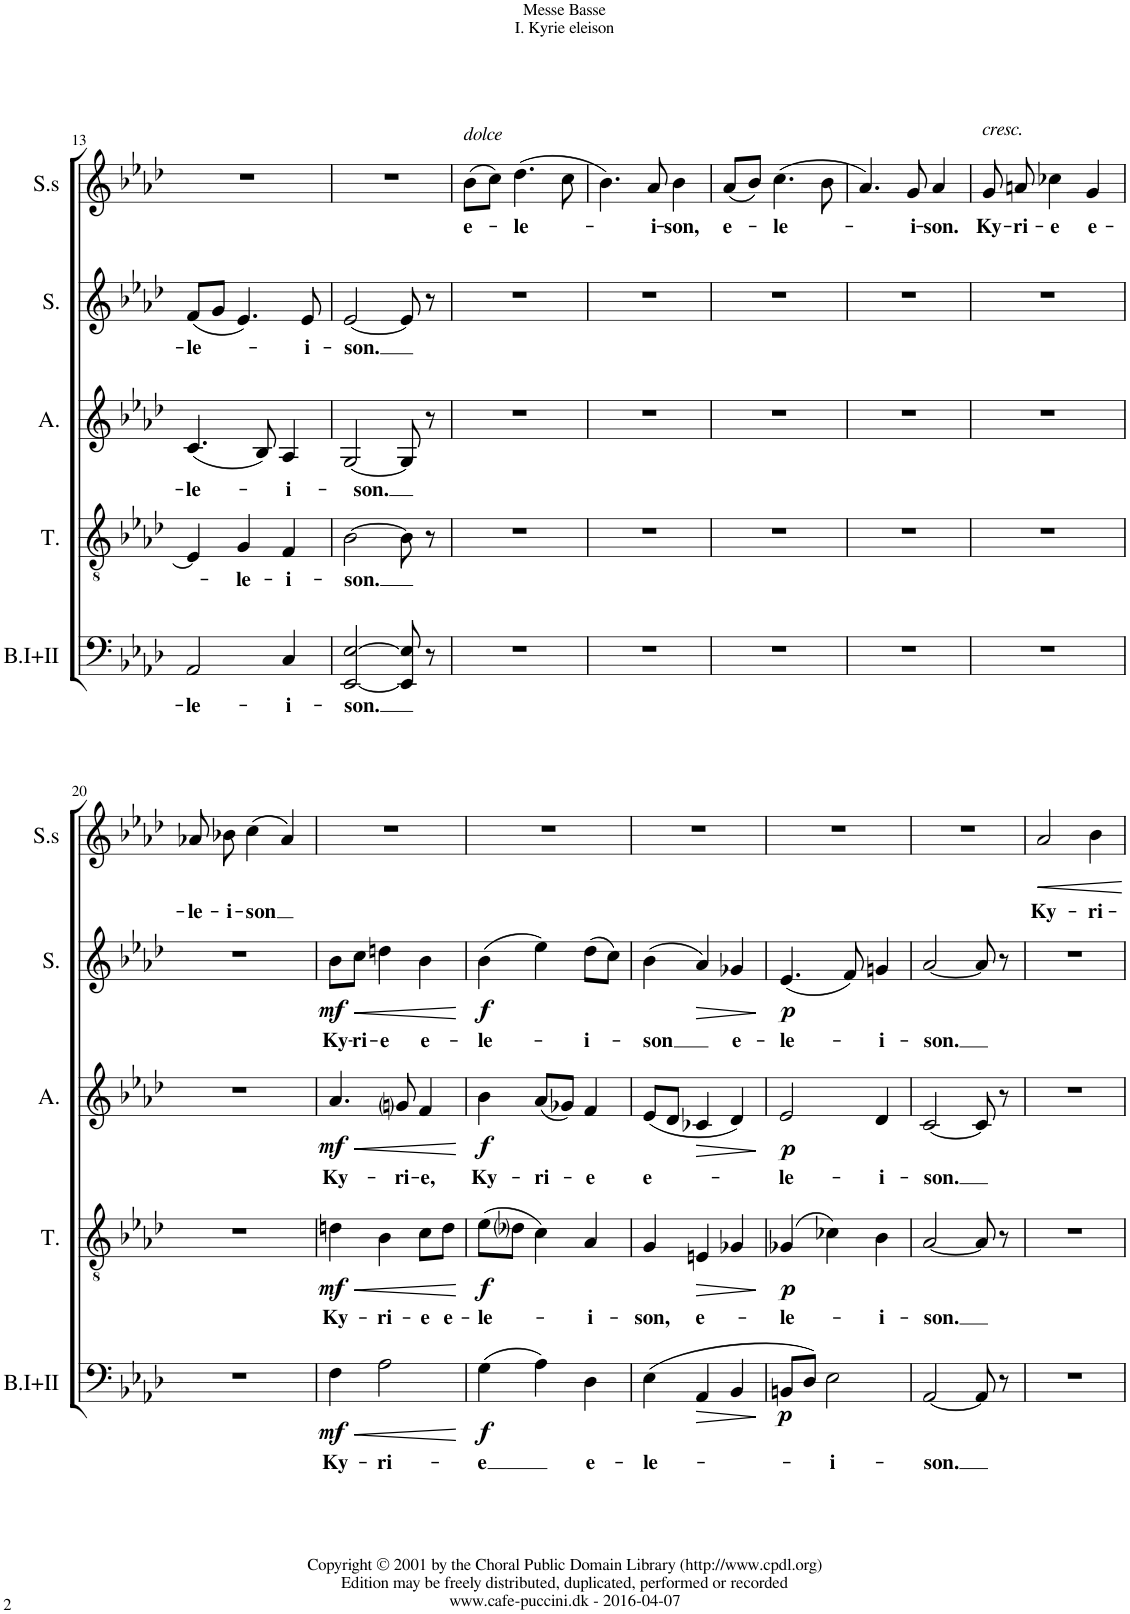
**kern	**text	**dynam	**kern	**text	**dynam	**kern	**text	**dynam	**kern	**text	**dynam	**kern	**text
*part5	*part5	*part5	*part4	*part4	*part4	*part3	*part3	*part3	*part2	*part2	*part2	*part1	*part1
*staff5	*staff5	*staff5	*staff4	*staff4	*staff4	*staff3	*staff3	*staff3	*staff2	*staff2	*staff2	*staff1	*staff1
*I"Bass I+II	*	*	*I"Tenor	*	*	*I"Alto	*	*	*I"Soprano	*	*	*I"Soprano solo	*
*I'B.I+II	*	*	*I'T.	*	*	*I'A.	*	*	*I'S.	*	*	*I'S.s	*
*clefF4	*	*	*clefGv2	*	*	*clefG2	*	*	*clefG2	*	*	*clefG2	*
*k[b-e-a-d-]	*	*	*k[b-e-a-d-]	*	*	*k[b-e-a-d-]	*	*	*k[b-e-a-d-]	*	*	*k[b-e-a-d-]	*
*M3/4	*	*	*M3/4	*	*	*M3/4	*	*	*M3/4	*	*	*M3/4	*
=12	=12	=12	=12	=12	=12	=12	=12	=12	=12	=12	=12	=12	=12
!	!	!	!	!	!	!	!	!	!	!	!	!	!LO:LY:b
4r	.	.	4r	.	.	4r	.	.	4r	.	.	[2g/	-son
4r	.	.	4r	.	.	4r	.	.	4r	.	.	.	.
!	!LO:LY:b	!LO:DY:b	!	!LO:LY:b	!LO:DY:b	!	!LO:LY:b	!LO:DY:b	!	!LO:LY:b	!LO:DY:b	!	!
4GG/	e-	mp	[4E-/	e-	mp	4d-/	e-	mp	4b-\	e-	mp	8g/]	.
.	.	.	.	.	.	.	.	.	.	.	.	8r	.
!!LO:PB:g=z
=13	=13	=13	=13	=13	=13	=13	=13	=13	=13	=13	=13	=13	=13
!	!LO:LY:b	!	!	!	!	!	!LO:LY:b	!	!	!LO:LY:b	!	!	!
2AA-/	-le-	.	4E-/]	.	.	(4.c/	-le-	.	(8f/L	-le-	.	2.r	.
.	.	.	.	.	.	.	.	.	8g/J	.	.	.	.
!	!	!	!	!LO:LY:b	!	!	!	!	!	!	!	!	!
.	.	.	4G/	-le-	.	.	.	.	4.e-/)	.	.	.	.
.	.	.	.	.	.	8B-/)	.	.	.	.	.	.	.
!	!LO:LY:b	!	!	!LO:LY:b	!	!	!LO:LY:b	!	!	!	!	!	!
4C/	-i-	.	4F/	-i-	.	4A-/	-i-	.	.	.	.	.	.
!	!	!	!	!	!	!	!	!	!	!LO:LY:b	!	!	!
.	.	.	.	.	.	.	.	.	8e-/	-i-	.	.	.
=14	=14	=14	=14	=14	=14	=14	=14	=14	=14	=14	=14	=14	=14
!	!LO:LY:b	!	!	!LO:LY:b	!	!	!LO:LY:b	!	!	!LO:LY:b	!	!	!
[2EE-/ [2E-/	-son.	.	[2B-\	-son.	.	[2G/	-son.	.	[2e-/	-son.	.	2.r	.
8EE-/] 8E-/]	.	.	8B-\]	.	.	8G/]	.	.	8e-/]	.	.	.	.
8r	.	.	8r	.	.	8r	.	.	8r	.	.	.	.
=15	=15	=15	=15	=15	=15	=15	=15	=15	=15	=15	=15	=15	=15
!	!	!	!	!	!	!	!	!	!	!	!	!LO:TX:a:i:t=dolce	!
!	!	!	!	!	!	!	!	!	!	!	!	!	!LO:LY:b
2.r	.	.	2.r	.	.	2.r	.	.	2.r	.	.	(8b-\L	e-
.	.	.	.	.	.	.	.	.	.	.	.	8cc\J)	.
!	!	!	!	!	!	!	!	!	!	!	!	!	!LO:LY:b
.	.	.	.	.	.	.	.	.	.	.	.	(4.dd-\	-le-
.	.	.	.	.	.	.	.	.	.	.	.	8cc\	.
=16	=16	=16	=16	=16	=16	=16	=16	=16	=16	=16	=16	=16	=16
2.r	.	.	2.r	.	.	2.r	.	.	2.r	.	.	4.b-\)	.
!	!	!	!	!	!	!	!	!	!	!	!	!	!LO:LY:b
.	.	.	.	.	.	.	.	.	.	.	.	8a-/	-i-
!	!	!	!	!	!	!	!	!	!	!	!	!	!LO:LY:b
.	.	.	.	.	.	.	.	.	.	.	.	4b-\	-son,
=17	=17	=17	=17	=17	=17	=17	=17	=17	=17	=17	=17	=17	=17
!	!	!	!	!	!	!	!	!	!	!	!	!	!LO:LY:b
2.r	.	.	2.r	.	.	2.r	.	.	2.r	.	.	(8a-/L	e-
.	.	.	.	.	.	.	.	.	.	.	.	8b-/J)	.
!	!	!	!	!	!	!	!	!	!	!	!	!	!LO:LY:b
.	.	.	.	.	.	.	.	.	.	.	.	(4.cc\	-le-
.	.	.	.	.	.	.	.	.	.	.	.	8b-\	.
=18	=18	=18	=18	=18	=18	=18	=18	=18	=18	=18	=18	=18	=18
2.r	.	.	2.r	.	.	2.r	.	.	2.r	.	.	4.a-/)	.
!	!	!	!	!	!	!	!	!	!	!	!	!	!LO:LY:b
.	.	.	.	.	.	.	.	.	.	.	.	8g/	-i-
!	!	!	!	!	!	!	!	!	!	!	!	!	!LO:LY:b
.	.	.	.	.	.	.	.	.	.	.	.	4a-/	-son.
=19	=19	=19	=19	=19	=19	=19	=19	=19	=19	=19	=19	=19	=19
!	!	!	!	!	!	!	!	!	!	!	!	!LO:TX:a:i:t=cresc.	!
!	!	!	!	!	!	!	!	!	!	!	!	!	!LO:LY:b
2.r	.	.	2.r	.	.	2.r	.	.	2.r	.	.	8g/	Ky-
!	!	!	!	!	!	!	!	!	!	!	!	!	!LO:LY:b
.	.	.	.	.	.	.	.	.	.	.	.	8an/	-ri-
!	!	!	!	!	!	!	!	!	!	!	!	!	!LO:LY:b
.	.	.	.	.	.	.	.	.	.	.	.	4cc-X\	-e
!	!	!	!	!	!	!	!	!	!	!	!	!	!LO:LY:b
.	.	.	.	.	.	.	.	.	.	.	.	4g/	e-
!!LO:LB:g=z
=20	=20	=20	=20	=20	=20	=20	=20	=20	=20	=20	=20	=20	=20
!	!	!	!	!	!	!	!	!	!	!	!	!	!LO:LY:b
2.r	.	.	2.r	.	.	2.r	.	.	2.r	.	.	8a-X/	-le-
!	!	!	!	!	!	!	!	!	!	!	!	!	!LO:LY:b
.	.	.	.	.	.	.	.	.	.	.	.	8b-X\	-i-
!	!	!	!	!	!	!	!	!	!	!	!	!	!LO:LY:b
.	.	.	.	.	.	.	.	.	.	.	.	(4cc\	-son
.	.	.	.	.	.	.	.	.	.	.	.	4a-/)	.
=21	=21	=21	=21	=21	=21	=21	=21	=21	=21	=21	=21	=21	=21
!	!LO:LY:b	!LO:HP:b	!	!LO:LY:b	!LO:HP:b	!	!LO:LY:b	!LO:HP:b	!	!LO:LY:b	!LO:HP:b	!	!
!	!	!LO:DY:n=1:b	!	!	!LO:DY:n=1:b	!	!	!LO:DY:n=1:b	!	!	!LO:DY:n=1:b	!	!
4F\	Ky-	< mf	4dn\	Ky-	< mf	4.a-/	Ky-	< mf	8b-\L	Ky-	< mf	2.r	.
!	!	!	!	!	!	!	!	!	!	!LO:LY:b	!	!	!
.	.	.	.	.	.	.	.	.	8cc\J	-ri-	.	.	.
!	!LO:LY:b	!	!	!LO:LY:b	!	!	!	!	!	!LO:LY:b	!	!	!
2A-\	-ri-	.	4B-\	-ri-	.	.	.	.	4ddn\	-e	.	.	.
!	!	!	!	!	!	!	!LO:LY:b	!	!	!	!	!	!
.	.	.	.	.	.	8gni/	-ri-	.	.	.	.	.	.
!	!	!	!	!LO:LY:b	!	!	!LO:LY:b	!	!	!LO:LY:b	!	!	!
.	.	.	8c\L	-e	.	4f/	-e,	.	4b-\	e-	.	.	.
!	!	!	!	!LO:LY:b	!	!	!	!	!	!	!	!	!
.	.	.	8d\J	e-	.	.	.	.	.	.	.	.	.
.	.	[	.	.	[	.	.	[	.	.	[	.	.
=22	=22	=22	=22	=22	=22	=22	=22	=22	=22	=22	=22	=22	=22
!	!LO:LY:b	!LO:DY:b	!	!LO:LY:b	!LO:DY:b	!	!LO:LY:b	!LO:DY:b	!	!LO:LY:b	!LO:DY:b	!	!
(4G\	-e	f	(8e-\L	-le-	f	4b-\	Ky-	f	(4b-\	-le-	f	2.r	.
.	.	.	8d-i\J	.	.	.	.	.	.	.	.	.	.
!	!	!	!	!	!	!	!LO:LY:b	!	!	!	!	!	!
4A-\)	.	.	4c\)	.	.	(8a-/L	-ri-	.	4ee-\)	.	.	.	.
.	.	.	.	.	.	8g-X/J)	.	.	.	.	.	.	.
!	!LO:LY:b	!	!	!LO:LY:b	!	!	!LO:LY:b	!	!	!LO:LY:b	!	!	!
4D-\	e-	.	4A-/	-i-	.	4f/	-e	.	(8dd-\L	-i-	.	.	.
.	.	.	.	.	.	.	.	.	8cc\J)	.	.	.	.
=23	=23	=23	=23	=23	=23	=23	=23	=23	=23	=23	=23	=23	=23
!	!LO:LY:b	!	!	!LO:LY:b	!	!	!LO:LY:b	!	!	!LO:LY:b	!	!	!
(4E-\	-le-	.	4G/	-son,	.	(8e-/L	e-	.	(4b-\	-son	.	2.r	.
.	.	.	.	.	.	8d-/J	.	.	.	.	.	.	.
!	!	!LO:HP:b	!	!LO:LY:b	!LO:HP:b	!	!	!LO:HP:b	!	!	!LO:HP:b	!	!
4AA-/	.	>	4En/	e-	>	4c-X/	.	>	4a-/)	.	>	.	.
!	!	!	!	!	!	!	!	!	!	!LO:LY:b	!	!	!
4BB-/	.	.	4G-X/	.	.	4d-/)	.	.	4g-X/	e-	.	.	.
.	.	]	.	.	]	.	.	]	.	.	]	.	.
=24	=24	=24	=24	=24	=24	=24	=24	=24	=24	=24	=24	=24	=24
!	!	!LO:DY:b	!	!LO:LY:b	!LO:DY:b	!	!LO:LY:b	!LO:DY:b	!	!LO:LY:b	!LO:DY:b	!	!
8BBn/L	.	p	(4G-X/	-le-	p	2e-/	-le-	p	(4.e-/	-le-	p	2.r	.
8D-/J)	.	.	.	.	.	.	.	.	.	.	.	.	.
!	!LO:LY:b	!	!	!	!	!	!	!	!	!	!	!	!
2E-\	-i-	.	4c-X\)	.	.	.	.	.	.	.	.	.	.
.	.	.	.	.	.	.	.	.	8f/)	.	.	.	.
!	!	!	!	!LO:LY:b	!	!	!LO:LY:b	!	!	!LO:LY:b	!	!	!
.	.	.	4B-\	-i-	.	4d-/	-i-	.	4gn/	-i-	.	.	.
=25	=25	=25	=25	=25	=25	=25	=25	=25	=25	=25	=25	=25	=25
!	!LO:LY:b	!	!	!LO:LY:b	!	!	!LO:LY:b	!	!	!LO:LY:b	!	!	!
[2AA-/	-son.	.	[2A-/	-son.	.	[2c/	-son.	.	[2a-/	-son.	.	2.r	.
8AA-/]	.	.	8A-/]	.	.	8c/]	.	.	8a-/]	.	.	.	.
8r	.	.	8r	.	.	8r	.	.	8r	.	.	.	.
=	=	=	=	=	=	=	=	=	=	=	=	=	=
*-	*-	*-	*-	*-	*-	*-	*-	*-	*-	*-	*-	*-	*-
